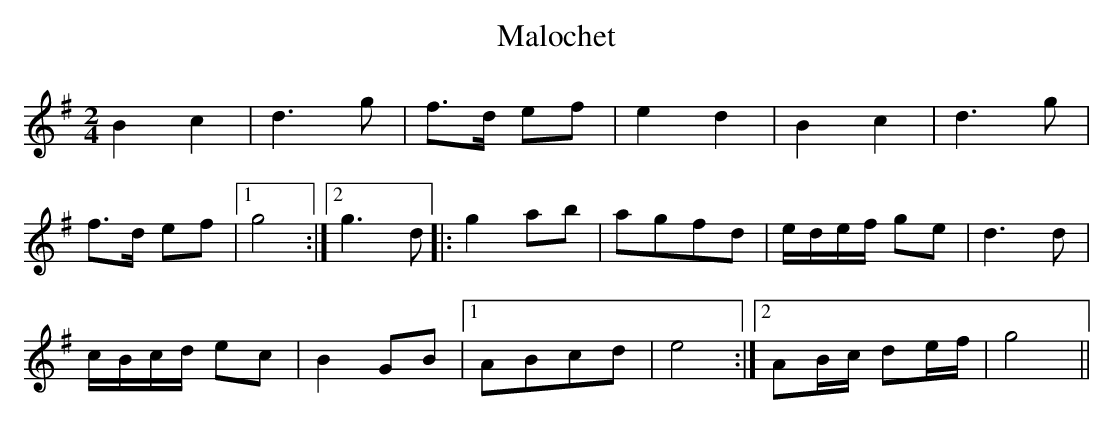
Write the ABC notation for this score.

X:1
T:Malochet
M:2/4
L:1/8
K:G
B2c2 | d3 g | f>d ef | e2 d2 | B2c2 | d3g |
f>d ef |1g4 :|2 g3d |: g2 ab | agfd | e/d/e/f/ ge | d3d |
c/B/c/d/ ec | B2GB |1 ABcd|e4 :|2 AB/c/ de/f/ | g4 ||
